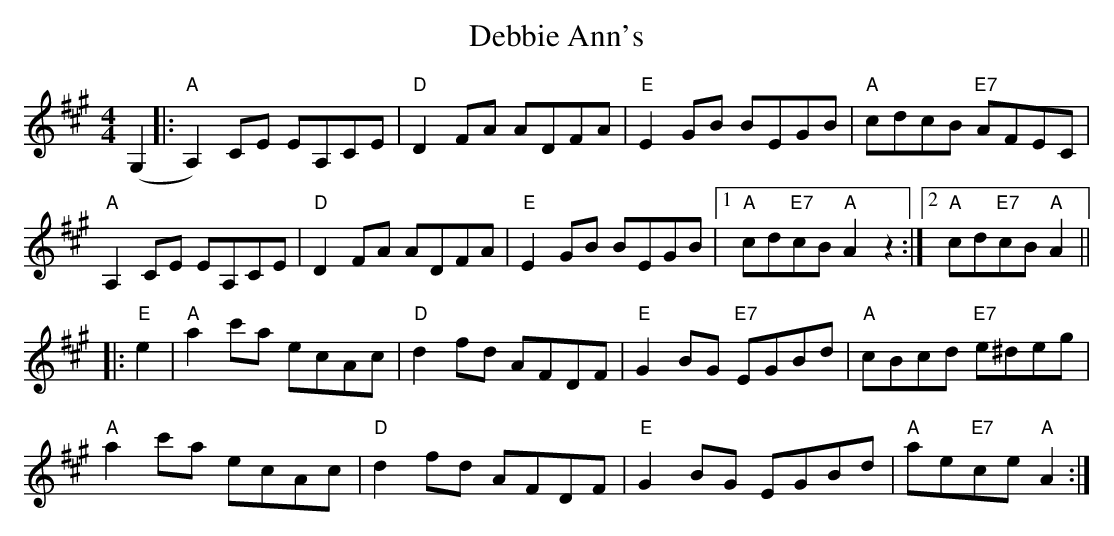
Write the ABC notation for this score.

X:1
T: Debbie Ann's
M: 4/4
L: 1/8
K: Amaj
(G,2 |:"A"A,2) CE EA,CE | "D"D2 FA ADFA | "E"E2 GB BEGB | "A"cdcB "E7"AFEC |
"A"A,2 CE EA,CE | "D"D2 FA ADFA | "E"E2 GB BEGB |1 "A"cd"E7"cB "A"A2 z2 :|2 "A"cd"E7"cB "A"A2 ||
|:"E"e2 | "A"a2 c'a ecAc | "D"d2 fd AFDF | "E"G2 BG "E7"EGBd | "A"cBcd "E7"e^deg |
"A"a2 c'a ecAc | "D"d2 fd AFDF | "E"G2 BG EGBd | "A"ae"E7"ce "A"A2:|
